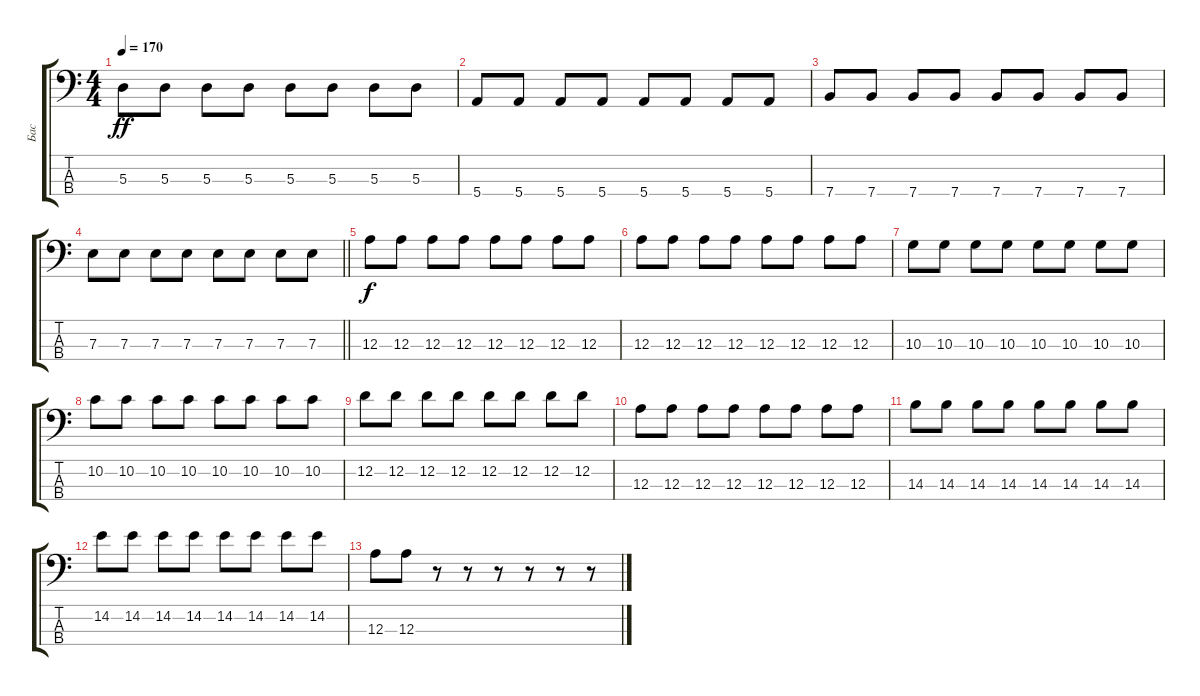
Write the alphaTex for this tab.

\track ("Бас" "Бас") {instrument electricbassfinger}
\staff {score tabs}
\tuning (G2 D2 A1 E1) {hide}
\ts (4 4)
\tempo 170
\clef f4
\ks c
5.3.8{dy ff} 5.3.8 5.3.8 5.3.8 5.3.8 5.3.8 5.3.8 5.3.8 |
5.4.8 5.4.8 5.4.8 5.4.8 5.4.8 5.4.8 5.4.8 5.4.8 |
7.4.8 7.4.8 7.4.8 7.4.8 7.4.8 7.4.8 7.4.8 7.4.8 |
\barLineRight lightlight
7.3.8 7.3.8 7.3.8 7.3.8 7.3.8 7.3.8 7.3.8 7.3.8 |
\section ("" "")
12.3.8{dy f} 12.3.8 12.3.8 12.3.8 12.3.8 12.3.8 12.3.8 12.3.8 |
12.3.8 12.3.8 12.3.8 12.3.8 12.3.8 12.3.8 12.3.8 12.3.8 |
10.3.8 10.3.8 10.3.8 10.3.8 10.3.8 10.3.8 10.3.8 10.3.8 |
10.2.8 10.2.8 10.2.8 10.2.8 10.2.8 10.2.8 10.2.8 10.2.8 |
12.2.8 12.2.8 12.2.8 12.2.8 12.2.8 12.2.8 12.2.8 12.2.8 |
12.3.8 12.3.8 12.3.8 12.3.8 12.3.8 12.3.8 12.3.8 12.3.8 |
14.3.8 14.3.8 14.3.8 14.3.8 14.3.8 14.3.8 14.3.8 14.3.8 |
14.2.8 14.2.8 14.2.8 14.2.8 14.2.8 14.2.8 14.2.8 14.2.8 |
12.3.8 12.3.8 r.8 r.8 r.8 r.8 r.8 r.8
